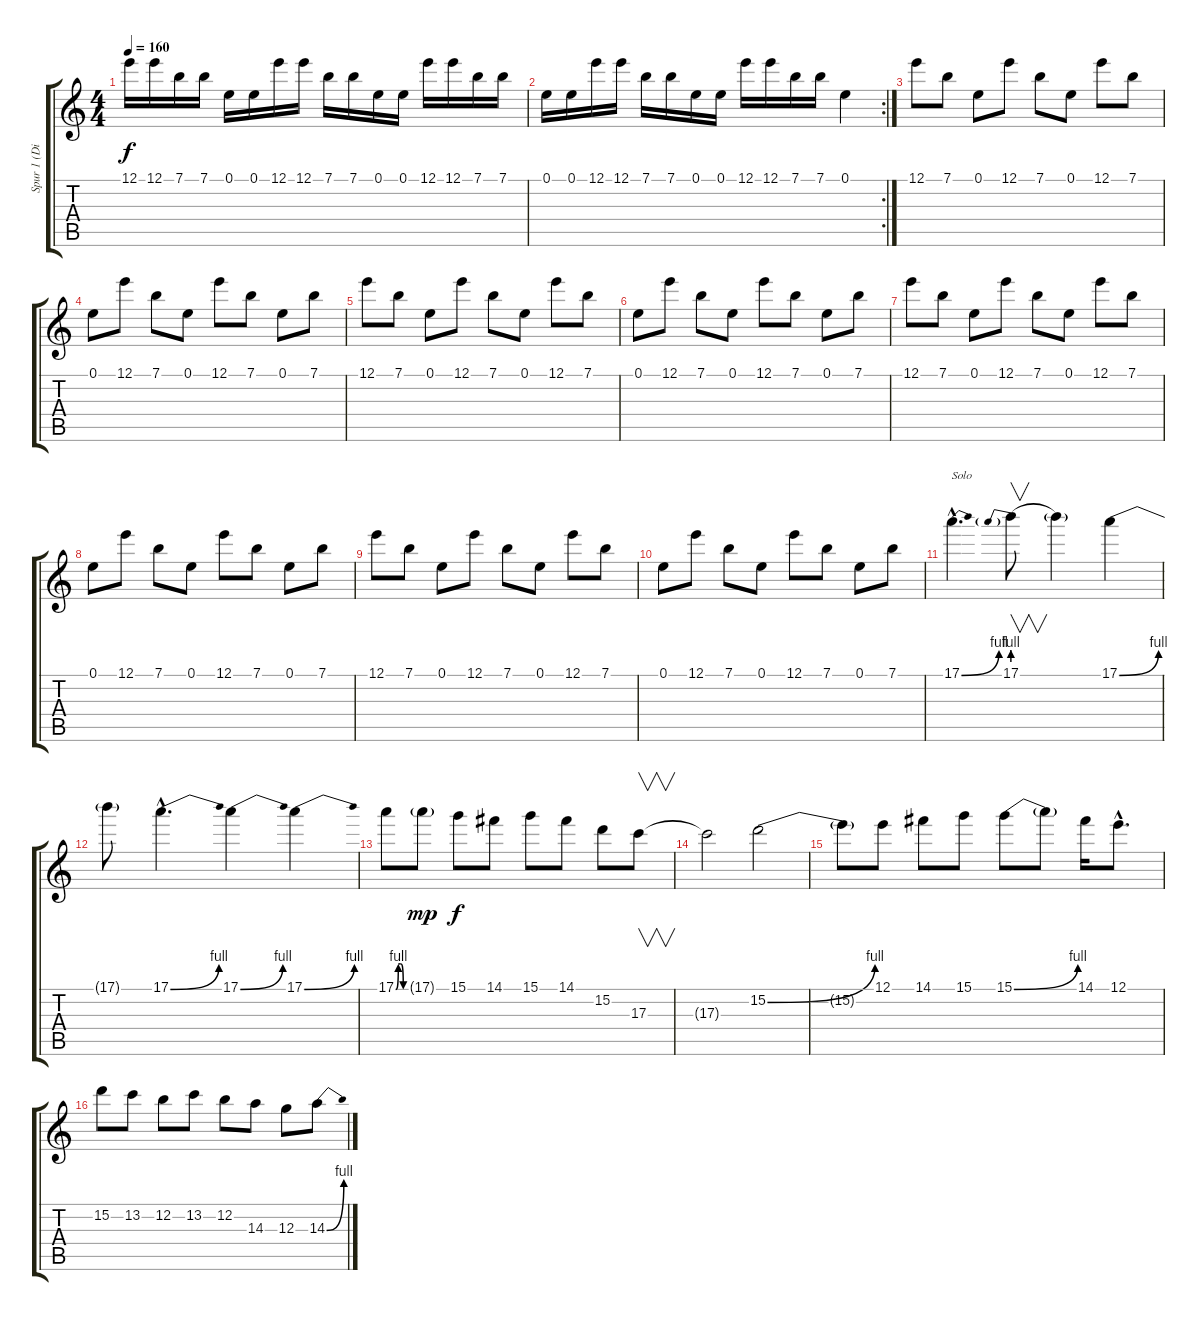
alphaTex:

\track ("Spur 1 (Disto)" "Spur 1 (Di") {instrument distortionguitar}
\staff {score tabs}
\tuning (E4 B3 G3 D3 A2 E2) {hide}
\ts (4 4)
\tempo 160
\clef g2
\ks c
12.1.16{dy f} 12.1.16 7.1.16 7.1.16 0.1.16 0.1.16 12.1.16 12.1.16 7.1.16 7.1.16 0.1.16 0.1.16 12.1.16 12.1.16 7.1.16 7.1.16 |
\rc 2
0.1.16 0.1.16 12.1.16 12.1.16 7.1.16 7.1.16 0.1.16 0.1.16 12.1.16 12.1.16 7.1.16 7.1.16 0.1.4 |
12.1.8 7.1.8 0.1.8 12.1.8 7.1.8 0.1.8 12.1.8 7.1.8 |
0.1.8 12.1.8 7.1.8 0.1.8 12.1.8 7.1.8 0.1.8 7.1.8 |
12.1.8 7.1.8 0.1.8 12.1.8 7.1.8 0.1.8 12.1.8 7.1.8 |
0.1.8 12.1.8 7.1.8 0.1.8 12.1.8 7.1.8 0.1.8 7.1.8 |
12.1.8 7.1.8 0.1.8 12.1.8 7.1.8 0.1.8 12.1.8 7.1.8 |
0.1.8 12.1.8 7.1.8 0.1.8 12.1.8 7.1.8 0.1.8 7.1.8 |
12.1.8 7.1.8 0.1.8 12.1.8 7.1.8 0.1.8 12.1.8 7.1.8 |
0.1.8 12.1.8 7.1.8 0.1.8 12.1.8 7.1.8 0.1.8 7.1.8 |
17.1{be (bend 0 0 60 4) hac}.4{d txt "Solo"} 17.1{be (prebend 0 4 60 4)}.8{v} 17.1{t}.4 17.1{be (bend 0 0 60 4)}.4 |
17.1{t}.8 17.1{be (bend 0 0 60 4) hac}.4{d} 17.1{be (bend 0 0 60 4)}.4 17.1{be (bend 0 0 60 4)}.4 |
17.1{be (custom 0 0 15 4 30 4 45 0 60 0)}.8 17.1{g}.8{dy mp} 15.1.8{dy f} 14.1.8 15.1.8 14.1.8 15.2.8 17.3.8{v} |
17.3{t}.2 15.2{be (bend 0 0 60 4)}.2 |
15.2{t}.8 12.1.8 14.1.8 15.1.8 15.1{be (bend 0 0 60 4)}.8 15.1{t}.8 14.1.16 12.1{hac}.8{d} |
15.2.8 13.2.8 12.2.8 13.2.8 12.2.8 14.3.8 12.3.8 14.3{be (bend 0 0 60 4)}.8
